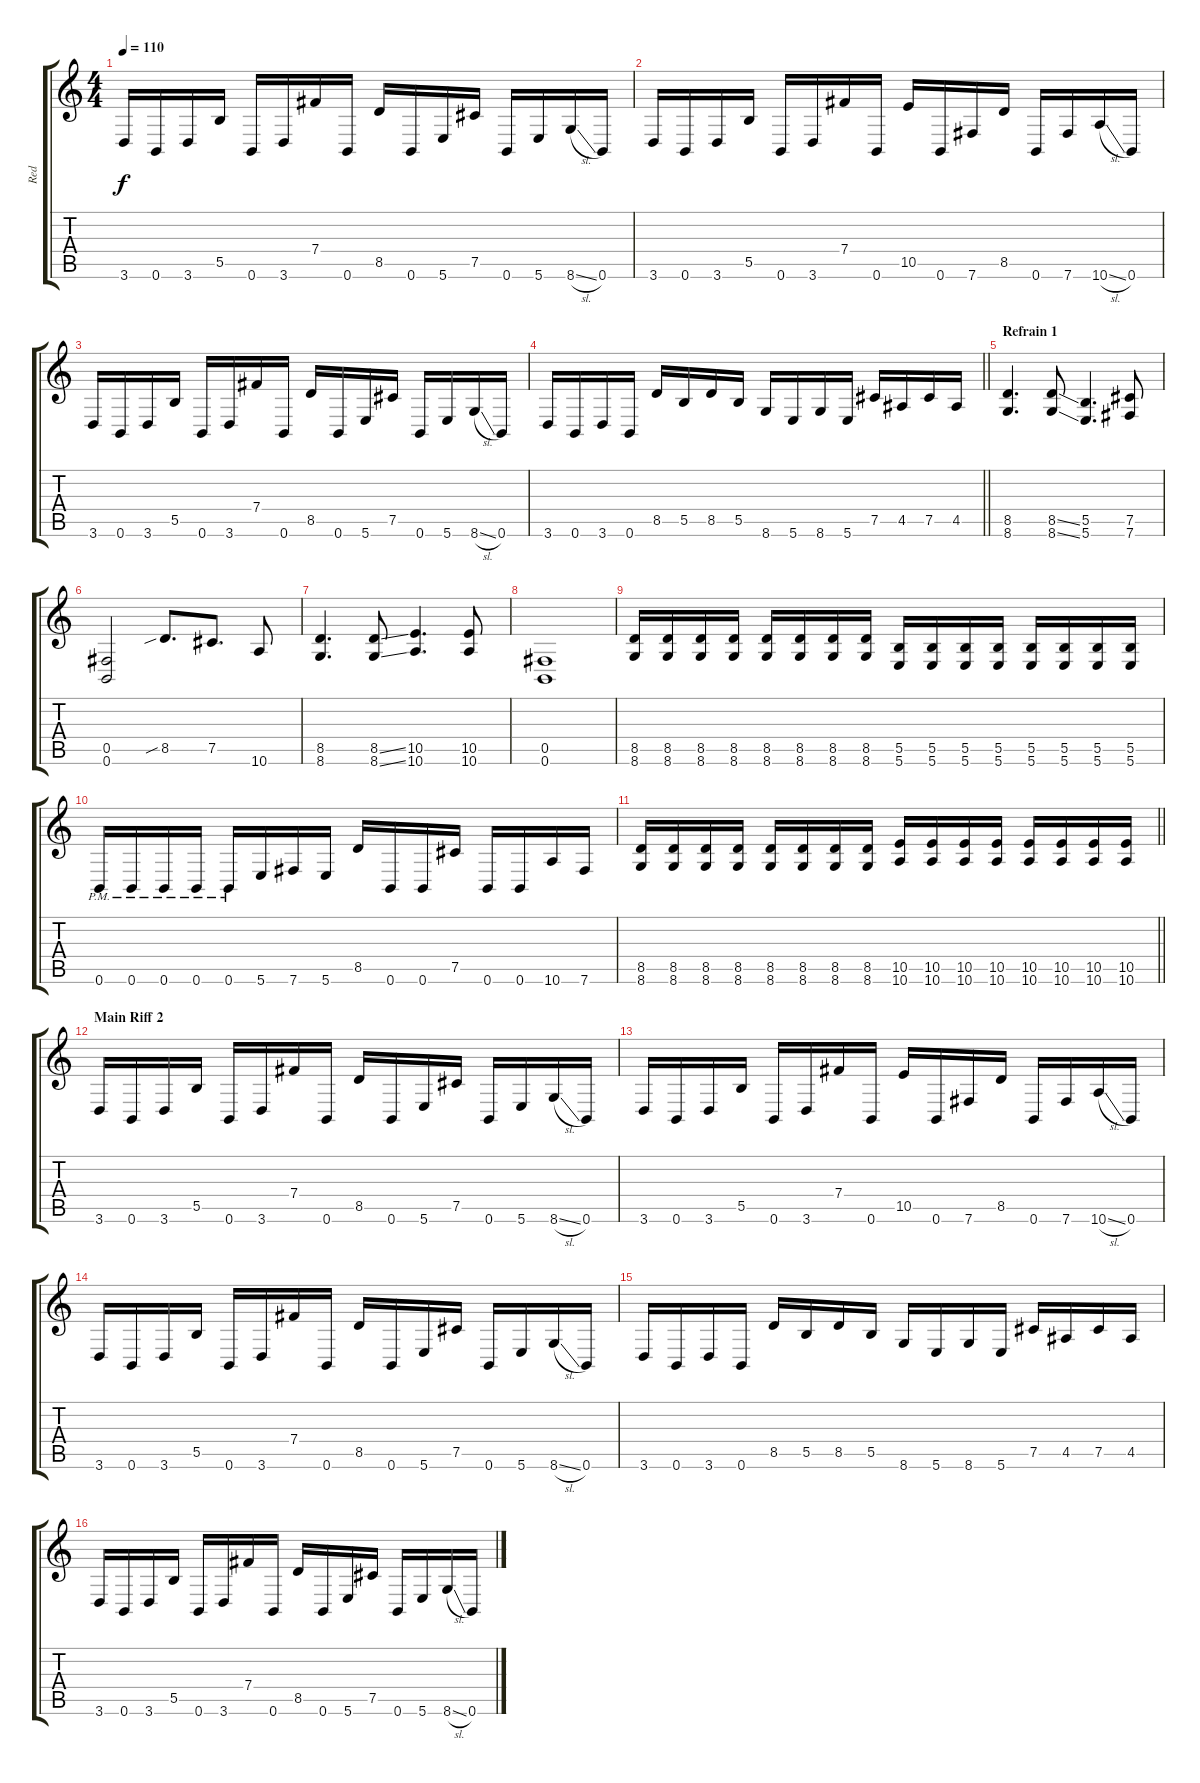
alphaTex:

\track ("Red" "Red") {instrument distortionguitar}
\staff {score tabs}
\tuning (Db4 Ab3 E3 B2 Gb2 B1) {hide}
\ts (4 4)
\tempo 110
\clef g2
\ks c
3.6.16{dy f} 0.6.16 3.6.16 5.5.16 0.6.16 3.6.16 7.4.16 0.6.16 8.5.16 0.6.16 5.6.16 7.5.16 0.6.16 5.6.16 8.6{sl}.16 0.6.16 |
3.6.16 0.6.16 3.6.16 5.5.16 0.6.16 3.6.16 7.4.16 0.6.16 10.5.16 0.6.16 7.6.16 8.5.16 0.6.16 7.6.16 10.6{sl}.16 0.6.16 |
3.6.16 0.6.16 3.6.16 5.5.16 0.6.16 3.6.16 7.4.16 0.6.16 8.5.16 0.6.16 5.6.16 7.5.16 0.6.16 5.6.16 8.6{sl}.16 0.6.16 |
\barLineRight lightlight
3.6.16 0.6.16 3.6.16 0.6.16 8.5.16 5.5.16 8.5.16 5.5.16 8.6.16 5.6.16 8.6.16 5.6.16 7.5.16 4.5.16 7.5.16 4.5.16 |
\section ("" "Refrain 1")
(8.5 8.6).4{d} (8.5{ss} 8.6{ss}).8 (5.5 5.6).4{d} (7.5 7.6).8 |
(0.5 0.6).2 8.5{sib}.8{d} 7.5.8{d} 10.6.8 |
(8.5 8.6).4{d} (8.5{ss} 8.6{ss}).8 (10.5 10.6).4{d} (10.5 10.6).8 |
(0.5 0.6).1 |
(8.5 8.6).16 (8.5 8.6).16 (8.5 8.6).16 (8.5 8.6).16 (8.5 8.6).16 (8.5 8.6).16 (8.5 8.6).16 (8.5 8.6).16 (5.5 5.6).16 (5.5 5.6).16 (5.5 5.6).16 (5.5 5.6).16 (5.5 5.6).16 (5.5 5.6).16 (5.5 5.6).16 (5.5 5.6).16 |
0.6{pm}.16 0.6{pm}.16 0.6{pm}.16 0.6{pm}.16 0.6{pm}.16 5.6.16 7.6.16 5.6.16 8.5.16 0.6.16 0.6.16 7.5.16 0.6.16 0.6.16 10.6.16 7.6.16 |
\barLineRight lightlight
(8.5 8.6).16 (8.5 8.6).16 (8.5 8.6).16 (8.5 8.6).16 (8.5 8.6).16 (8.5 8.6).16 (8.5 8.6).16 (8.5 8.6).16 (10.5 10.6).16 (10.5 10.6).16 (10.5 10.6).16 (10.5 10.6).16 (10.5 10.6).16 (10.5 10.6).16 (10.5 10.6).16 (10.5 10.6).16 |
\section ("" "Main Riff 2")
3.6.16 0.6.16 3.6.16 5.5.16 0.6.16 3.6.16 7.4.16 0.6.16 8.5.16 0.6.16 5.6.16 7.5.16 0.6.16 5.6.16 8.6{sl}.16 0.6.16 |
3.6.16 0.6.16 3.6.16 5.5.16 0.6.16 3.6.16 7.4.16 0.6.16 10.5.16 0.6.16 7.6.16 8.5.16 0.6.16 7.6.16 10.6{sl}.16 0.6.16 |
3.6.16 0.6.16 3.6.16 5.5.16 0.6.16 3.6.16 7.4.16 0.6.16 8.5.16 0.6.16 5.6.16 7.5.16 0.6.16 5.6.16 8.6{sl}.16 0.6.16 |
3.6.16 0.6.16 3.6.16 0.6.16 8.5.16 5.5.16 8.5.16 5.5.16 8.6.16 5.6.16 8.6.16 5.6.16 7.5.16 4.5.16 7.5.16 4.5.16 |
3.6.16 0.6.16 3.6.16 5.5.16 0.6.16 3.6.16 7.4.16 0.6.16 8.5.16 0.6.16 5.6.16 7.5.16 0.6.16 5.6.16 8.6{sl}.16 0.6.16
